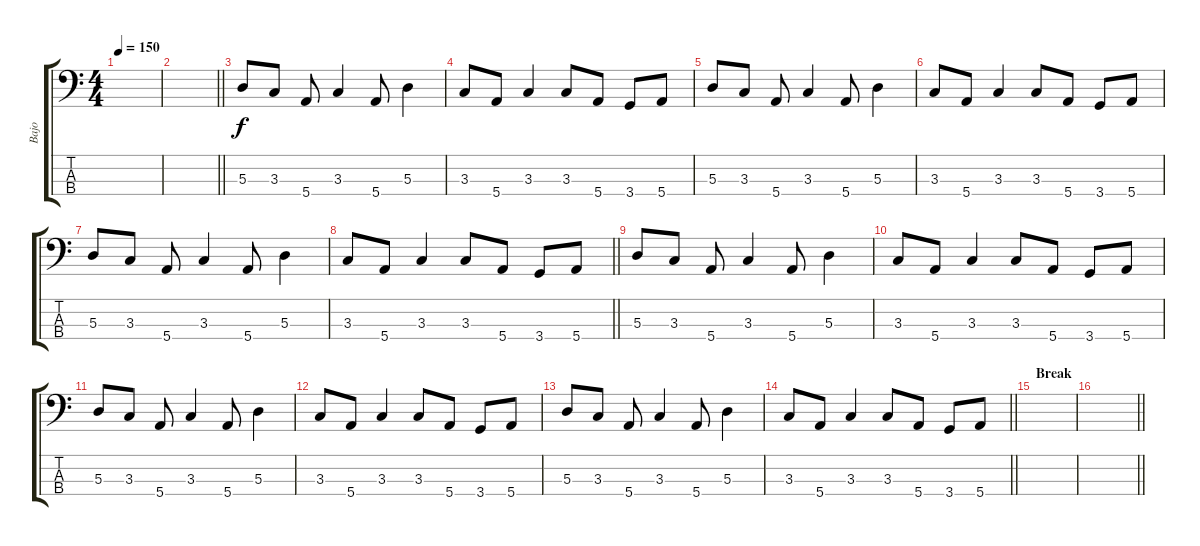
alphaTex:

\track ("Bajo" "Bajo") {instrument electricbasspick}
\staff {score tabs}
\tuning (G2 D2 A1 E1) {hide}
\ts (4 4)
\tempo 150
\clef f4
\ks c
|
\barLineRight lightlight
|
5.3.8 3.3.8 5.4.8 3.3.4 5.4.8 5.3.4 |
3.3.8 5.4.8 3.3.4 3.3.8 5.4.8 3.4.8 5.4.8 |
5.3.8 3.3.8 5.4.8 3.3.4 5.4.8 5.3.4 |
3.3.8 5.4.8 3.3.4 3.3.8 5.4.8 3.4.8 5.4.8 |
5.3.8 3.3.8 5.4.8 3.3.4 5.4.8 5.3.4 |
\barLineRight lightlight
3.3.8 5.4.8 3.3.4 3.3.8 5.4.8 3.4.8 5.4.8 |
5.3.8 3.3.8 5.4.8 3.3.4 5.4.8 5.3.4 |
3.3.8 5.4.8 3.3.4 3.3.8 5.4.8 3.4.8 5.4.8 |
5.3.8 3.3.8 5.4.8 3.3.4 5.4.8 5.3.4 |
3.3.8 5.4.8 3.3.4 3.3.8 5.4.8 3.4.8 5.4.8 |
5.3.8 3.3.8 5.4.8 3.3.4 5.4.8 5.3.4 |
\barLineRight lightlight
3.3.8 5.4.8 3.3.4 3.3.8 5.4.8 3.4.8 5.4.8 |
\section ("" "Break")
|
\barLineRight lightlight
